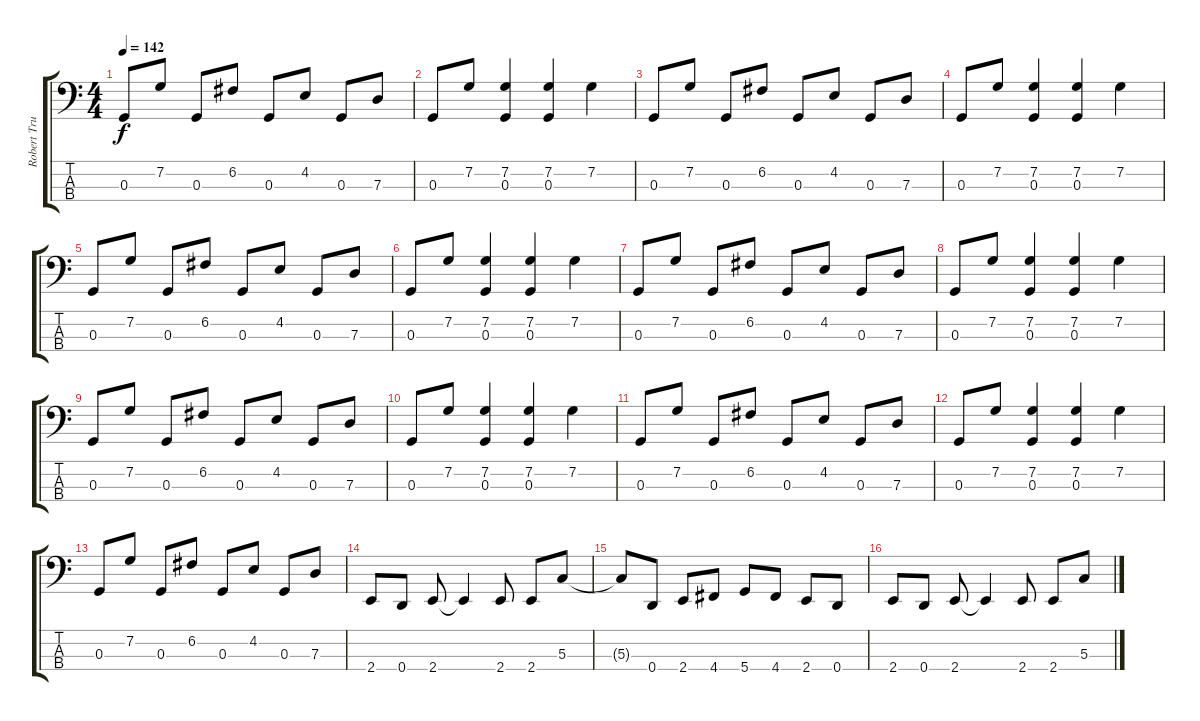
\track ("Robert Trujillo" "Robert Tru") {instrument electricbassfinger}
\staff {score tabs}
\tuning (F2 C2 G1 D1) {hide}
\ts (4 4)
\tempo 142
\clef f4
\ks c
0.3.8{dy f} 7.2.8 0.3.8 6.2.8 0.3.8 4.2.8 0.3.8 7.3.8 |
0.3.8 7.2.8 (7.2 0.3).4 (7.2 0.3).4 7.2.4 |
0.3.8 7.2.8 0.3.8 6.2.8 0.3.8 4.2.8 0.3.8 7.3.8 |
0.3.8 7.2.8 (7.2 0.3).4 (7.2 0.3).4 7.2.4 |
0.3.8 7.2.8 0.3.8 6.2.8 0.3.8 4.2.8 0.3.8 7.3.8 |
0.3.8 7.2.8 (7.2 0.3).4 (7.2 0.3).4 7.2.4 |
0.3.8 7.2.8 0.3.8 6.2.8 0.3.8 4.2.8 0.3.8 7.3.8 |
0.3.8 7.2.8 (7.2 0.3).4 (7.2 0.3).4 7.2.4 |
0.3.8 7.2.8 0.3.8 6.2.8 0.3.8 4.2.8 0.3.8 7.3.8 |
0.3.8 7.2.8 (7.2 0.3).4 (7.2 0.3).4 7.2.4 |
0.3.8 7.2.8 0.3.8 6.2.8 0.3.8 4.2.8 0.3.8 7.3.8 |
0.3.8 7.2.8 (7.2 0.3).4 (7.2 0.3).4 7.2.4 |
0.3.8 7.2.8 0.3.8 6.2.8 0.3.8 4.2.8 0.3.8 7.3.8 |
2.4.8 0.4.8 2.4.8 2.4{t}.4 2.4.8 2.4.8 5.3.8 |
5.3{t}.8 0.4.8 2.4.8 4.4.8 5.4.8 4.4.8 2.4.8 0.4.8 |
2.4.8 0.4.8 2.4.8 2.4{t}.4 2.4.8 2.4.8 5.3.8
